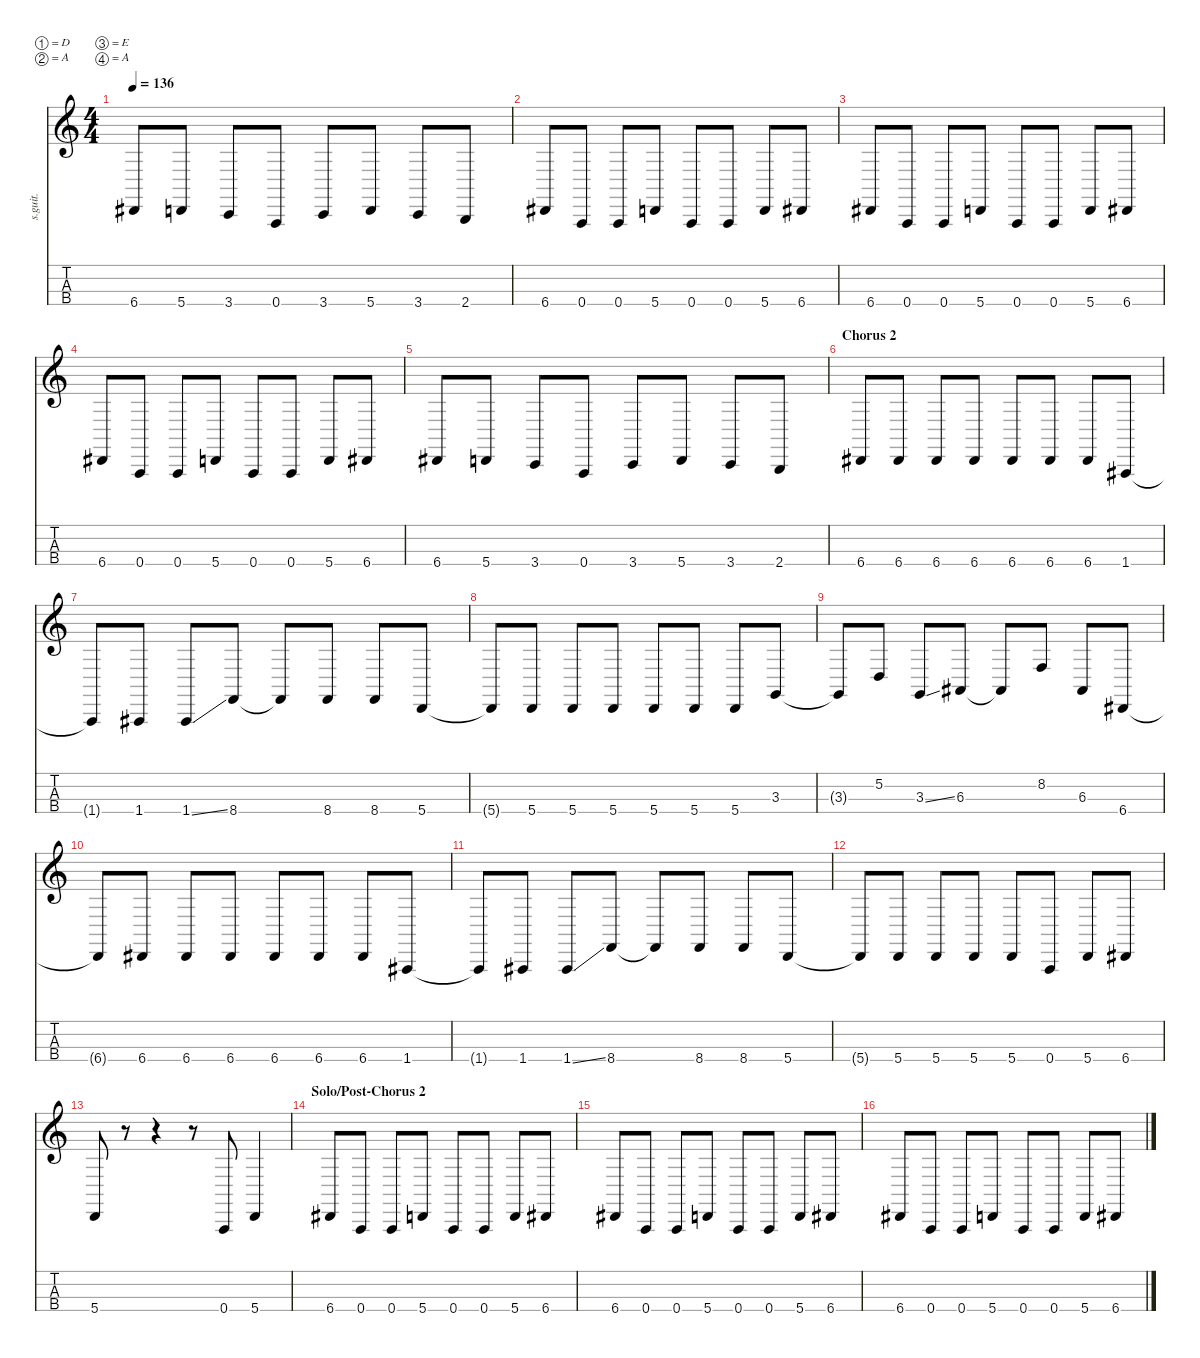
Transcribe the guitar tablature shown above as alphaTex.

\defaultSystemsLayout 4
\hideDynamics
\bracketExtendMode nobrackets
\track ("Paul Gray" "s.guit.") {instrument electricbasspick}
\staff {score tabs}
\tuning (D2 A1 E1 A0)
\ts (4 4)
\tempo 136
\clef g2
\ks c
6.4{acc #}.8{lyrics (0 "") lyrics (1 "") lyrics (2 "") lyrics (3 "") lyrics (4 "") dy fff} 5.4.8{lyrics (0 "") lyrics (1 "") lyrics (2 "") lyrics (3 "") lyrics (4 "")} 3.4.8{lyrics (0 "") lyrics (1 "") lyrics (2 "") lyrics (3 "") lyrics (4 "")} 0.4.8{lyrics (0 "") lyrics (1 "") lyrics (2 "") lyrics (3 "") lyrics (4 "")} 3.4.8{lyrics (0 "") lyrics (1 "") lyrics (2 "") lyrics (3 "") lyrics (4 "")} 5.4.8{lyrics (0 "") lyrics (1 "") lyrics (2 "") lyrics (3 "") lyrics (4 "")} 3.4.8{lyrics (0 "") lyrics (1 "") lyrics (2 "") lyrics (3 "") lyrics (4 "")} 2.4.8{lyrics (0 "") lyrics (1 "") lyrics (2 "") lyrics (3 "") lyrics (4 "")} |
6.4{acc #}.8{lyrics (0 "") lyrics (1 "") lyrics (2 "") lyrics (3 "") lyrics (4 "")} 0.4.8{lyrics (0 "") lyrics (1 "") lyrics (2 "") lyrics (3 "") lyrics (4 "")} 0.4.8{lyrics (0 "") lyrics (1 "") lyrics (2 "") lyrics (3 "") lyrics (4 "")} 5.4.8{lyrics (0 "") lyrics (1 "") lyrics (2 "") lyrics (3 "") lyrics (4 "")} 0.4.8{lyrics (0 "") lyrics (1 "") lyrics (2 "") lyrics (3 "") lyrics (4 "")} 0.4.8{lyrics (0 "") lyrics (1 "") lyrics (2 "") lyrics (3 "") lyrics (4 "")} 5.4.8{lyrics (0 "") lyrics (1 "") lyrics (2 "") lyrics (3 "") lyrics (4 "")} 6.4{acc #}.8{lyrics (0 "") lyrics (1 "") lyrics (2 "") lyrics (3 "") lyrics (4 "")} |
6.4{acc #}.8{lyrics (0 "") lyrics (1 "") lyrics (2 "") lyrics (3 "") lyrics (4 "")} 0.4.8{lyrics (0 "") lyrics (1 "") lyrics (2 "") lyrics (3 "") lyrics (4 "")} 0.4.8{lyrics (0 "") lyrics (1 "") lyrics (2 "") lyrics (3 "") lyrics (4 "")} 5.4.8{lyrics (0 "") lyrics (1 "") lyrics (2 "") lyrics (3 "") lyrics (4 "")} 0.4.8{lyrics (0 "") lyrics (1 "") lyrics (2 "") lyrics (3 "") lyrics (4 "")} 0.4.8{lyrics (0 "") lyrics (1 "") lyrics (2 "") lyrics (3 "") lyrics (4 "")} 5.4.8{lyrics (0 "") lyrics (1 "") lyrics (2 "") lyrics (3 "") lyrics (4 "")} 6.4{acc #}.8{lyrics (0 "") lyrics (1 "") lyrics (2 "") lyrics (3 "") lyrics (4 "")} |
6.4{acc #}.8{lyrics (0 "") lyrics (1 "") lyrics (2 "") lyrics (3 "") lyrics (4 "")} 0.4.8{lyrics (0 "") lyrics (1 "") lyrics (2 "") lyrics (3 "") lyrics (4 "")} 0.4.8{lyrics (0 "") lyrics (1 "") lyrics (2 "") lyrics (3 "") lyrics (4 "")} 5.4.8{lyrics (0 "") lyrics (1 "") lyrics (2 "") lyrics (3 "") lyrics (4 "")} 0.4.8{lyrics (0 "") lyrics (1 "") lyrics (2 "") lyrics (3 "") lyrics (4 "")} 0.4.8{lyrics (0 "") lyrics (1 "") lyrics (2 "") lyrics (3 "") lyrics (4 "")} 5.4.8{lyrics (0 "") lyrics (1 "") lyrics (2 "") lyrics (3 "") lyrics (4 "")} 6.4{acc #}.8{lyrics (0 "") lyrics (1 "") lyrics (2 "") lyrics (3 "") lyrics (4 "")} |
6.4{acc #}.8{lyrics (0 "") lyrics (1 "") lyrics (2 "") lyrics (3 "") lyrics (4 "")} 5.4.8{lyrics (0 "") lyrics (1 "") lyrics (2 "") lyrics (3 "") lyrics (4 "")} 3.4.8{lyrics (0 "") lyrics (1 "") lyrics (2 "") lyrics (3 "") lyrics (4 "")} 0.4.8{lyrics (0 "") lyrics (1 "") lyrics (2 "") lyrics (3 "") lyrics (4 "")} 3.4.8{lyrics (0 "") lyrics (1 "") lyrics (2 "") lyrics (3 "") lyrics (4 "")} 5.4.8{lyrics (0 "") lyrics (1 "") lyrics (2 "") lyrics (3 "") lyrics (4 "")} 3.4.8{lyrics (0 "") lyrics (1 "") lyrics (2 "") lyrics (3 "") lyrics (4 "")} 2.4.8{lyrics (0 "") lyrics (1 "") lyrics (2 "") lyrics (3 "") lyrics (4 "")} |
\section ("" "Chorus 2")
6.4{acc #}.8{lyrics (0 "") lyrics (1 "") lyrics (2 "") lyrics (3 "") lyrics (4 "")} 6.4{acc #}.8{lyrics (0 "") lyrics (1 "") lyrics (2 "") lyrics (3 "") lyrics (4 "")} 6.4{acc #}.8{lyrics (0 "") lyrics (1 "") lyrics (2 "") lyrics (3 "") lyrics (4 "")} 6.4{acc #}.8{lyrics (0 "") lyrics (1 "") lyrics (2 "") lyrics (3 "") lyrics (4 "")} 6.4{acc #}.8{lyrics (0 "") lyrics (1 "") lyrics (2 "") lyrics (3 "") lyrics (4 "")} 6.4{acc #}.8{lyrics (0 "") lyrics (1 "") lyrics (2 "") lyrics (3 "") lyrics (4 "")} 6.4{acc #}.8{lyrics (0 "") lyrics (1 "") lyrics (2 "") lyrics (3 "") lyrics (4 "")} 1.4{acc #}.8{lyrics (0 "") lyrics (1 "") lyrics (2 "") lyrics (3 "") lyrics (4 "")} |
1.4{t acc #}.8{lyrics (0 "") lyrics (1 "") lyrics (2 "") lyrics (3 "") lyrics (4 "")} 1.4{acc #}.8{lyrics (0 "") lyrics (1 "") lyrics (2 "") lyrics (3 "") lyrics (4 "")} 1.4{ss acc #}.8{lyrics (0 "") lyrics (1 "") lyrics (2 "") lyrics (3 "") lyrics (4 "")} 8.4.8{lyrics (0 "") lyrics (1 "") lyrics (2 "") lyrics (3 "") lyrics (4 "")} 8.4{t}.8{lyrics (0 "") lyrics (1 "") lyrics (2 "") lyrics (3 "") lyrics (4 "")} 8.4.8{lyrics (0 "") lyrics (1 "") lyrics (2 "") lyrics (3 "") lyrics (4 "")} 8.4.8{lyrics (0 "") lyrics (1 "") lyrics (2 "") lyrics (3 "") lyrics (4 "")} 5.4.8{lyrics (0 "") lyrics (1 "") lyrics (2 "") lyrics (3 "") lyrics (4 "")} |
5.4{t}.8{lyrics (0 "") lyrics (1 "") lyrics (2 "") lyrics (3 "") lyrics (4 "")} 5.4.8{lyrics (0 "") lyrics (1 "") lyrics (2 "") lyrics (3 "") lyrics (4 "")} 5.4.8{lyrics (0 "") lyrics (1 "") lyrics (2 "") lyrics (3 "") lyrics (4 "")} 5.4.8{lyrics (0 "") lyrics (1 "") lyrics (2 "") lyrics (3 "") lyrics (4 "")} 5.4.8{lyrics (0 "") lyrics (1 "") lyrics (2 "") lyrics (3 "") lyrics (4 "")} 5.4.8{lyrics (0 "") lyrics (1 "") lyrics (2 "") lyrics (3 "") lyrics (4 "")} 5.4.8{lyrics (0 "") lyrics (1 "") lyrics (2 "") lyrics (3 "") lyrics (4 "")} 3.3.8{lyrics (0 "") lyrics (1 "") lyrics (2 "") lyrics (3 "") lyrics (4 "")} |
3.3{t}.8{lyrics (0 "") lyrics (1 "") lyrics (2 "") lyrics (3 "") lyrics (4 "")} 5.2.8{lyrics (0 "") lyrics (1 "") lyrics (2 "") lyrics (3 "") lyrics (4 "")} 3.3{ss}.8{lyrics (0 "") lyrics (1 "") lyrics (2 "") lyrics (3 "") lyrics (4 "")} 6.3{acc #}.8{lyrics (0 "") lyrics (1 "") lyrics (2 "") lyrics (3 "") lyrics (4 "")} 6.3{t acc #}.8{lyrics (0 "") lyrics (1 "") lyrics (2 "") lyrics (3 "") lyrics (4 "")} 8.2.8{lyrics (0 "") lyrics (1 "") lyrics (2 "") lyrics (3 "") lyrics (4 "")} 6.3{acc #}.8{lyrics (0 "") lyrics (1 "") lyrics (2 "") lyrics (3 "") lyrics (4 "")} 6.4{acc #}.8{lyrics (0 "") lyrics (1 "") lyrics (2 "") lyrics (3 "") lyrics (4 "")} |
6.4{t acc #}.8{lyrics (0 "") lyrics (1 "") lyrics (2 "") lyrics (3 "") lyrics (4 "")} 6.4{acc #}.8{lyrics (0 "") lyrics (1 "") lyrics (2 "") lyrics (3 "") lyrics (4 "")} 6.4{acc #}.8{lyrics (0 "") lyrics (1 "") lyrics (2 "") lyrics (3 "") lyrics (4 "")} 6.4{acc #}.8{lyrics (0 "") lyrics (1 "") lyrics (2 "") lyrics (3 "") lyrics (4 "")} 6.4{acc #}.8{lyrics (0 "") lyrics (1 "") lyrics (2 "") lyrics (3 "") lyrics (4 "")} 6.4{acc #}.8{lyrics (0 "") lyrics (1 "") lyrics (2 "") lyrics (3 "") lyrics (4 "")} 6.4{acc #}.8{lyrics (0 "") lyrics (1 "") lyrics (2 "") lyrics (3 "") lyrics (4 "")} 1.4{acc #}.8{lyrics (0 "") lyrics (1 "") lyrics (2 "") lyrics (3 "") lyrics (4 "")} |
1.4{t acc #}.8{lyrics (0 "") lyrics (1 "") lyrics (2 "") lyrics (3 "") lyrics (4 "")} 1.4{acc #}.8{lyrics (0 "") lyrics (1 "") lyrics (2 "") lyrics (3 "") lyrics (4 "")} 1.4{ss acc #}.8{lyrics (0 "") lyrics (1 "") lyrics (2 "") lyrics (3 "") lyrics (4 "")} 8.4.8{lyrics (0 "") lyrics (1 "") lyrics (2 "") lyrics (3 "") lyrics (4 "")} 8.4{t}.8{lyrics (0 "") lyrics (1 "") lyrics (2 "") lyrics (3 "") lyrics (4 "")} 8.4.8{lyrics (0 "") lyrics (1 "") lyrics (2 "") lyrics (3 "") lyrics (4 "")} 8.4.8{lyrics (0 "") lyrics (1 "") lyrics (2 "") lyrics (3 "") lyrics (4 "")} 5.4.8{lyrics (0 "") lyrics (1 "") lyrics (2 "") lyrics (3 "") lyrics (4 "")} |
5.4{t}.8{lyrics (0 "") lyrics (1 "") lyrics (2 "") lyrics (3 "") lyrics (4 "")} 5.4.8{lyrics (0 "") lyrics (1 "") lyrics (2 "") lyrics (3 "") lyrics (4 "")} 5.4.8{lyrics (0 "") lyrics (1 "") lyrics (2 "") lyrics (3 "") lyrics (4 "")} 5.4.8{lyrics (0 "") lyrics (1 "") lyrics (2 "") lyrics (3 "") lyrics (4 "")} 5.4.8{lyrics (0 "") lyrics (1 "") lyrics (2 "") lyrics (3 "") lyrics (4 "")} 0.4.8{lyrics (0 "") lyrics (1 "") lyrics (2 "") lyrics (3 "") lyrics (4 "")} 5.4.8{lyrics (0 "") lyrics (1 "") lyrics (2 "") lyrics (3 "") lyrics (4 "")} 6.4{acc #}.8{lyrics (0 "") lyrics (1 "") lyrics (2 "") lyrics (3 "") lyrics (4 "")} |
5.4.8{lyrics (0 "") lyrics (1 "") lyrics (2 "") lyrics (3 "") lyrics (4 "")} r.8 r.4 r.8 0.4.8{lyrics (0 "") lyrics (1 "") lyrics (2 "") lyrics (3 "") lyrics (4 "")} 5.4.4{lyrics (0 "") lyrics (1 "") lyrics (2 "") lyrics (3 "") lyrics (4 "")} |
\section ("" "Solo/Post-Chorus 2")
6.4{acc #}.8{lyrics (0 "") lyrics (1 "") lyrics (2 "") lyrics (3 "") lyrics (4 "")} 0.4.8{lyrics (0 "") lyrics (1 "") lyrics (2 "") lyrics (3 "") lyrics (4 "")} 0.4.8{lyrics (0 "") lyrics (1 "") lyrics (2 "") lyrics (3 "") lyrics (4 "")} 5.4.8{lyrics (0 "") lyrics (1 "") lyrics (2 "") lyrics (3 "") lyrics (4 "")} 0.4.8{lyrics (0 "") lyrics (1 "") lyrics (2 "") lyrics (3 "") lyrics (4 "")} 0.4.8{lyrics (0 "") lyrics (1 "") lyrics (2 "") lyrics (3 "") lyrics (4 "")} 5.4.8{lyrics (0 "") lyrics (1 "") lyrics (2 "") lyrics (3 "") lyrics (4 "")} 6.4{acc #}.8{lyrics (0 "") lyrics (1 "") lyrics (2 "") lyrics (3 "") lyrics (4 "")} |
6.4{acc #}.8{lyrics (0 "") lyrics (1 "") lyrics (2 "") lyrics (3 "") lyrics (4 "")} 0.4.8{lyrics (0 "") lyrics (1 "") lyrics (2 "") lyrics (3 "") lyrics (4 "")} 0.4.8{lyrics (0 "") lyrics (1 "") lyrics (2 "") lyrics (3 "") lyrics (4 "")} 5.4.8{lyrics (0 "") lyrics (1 "") lyrics (2 "") lyrics (3 "") lyrics (4 "")} 0.4.8{lyrics (0 "") lyrics (1 "") lyrics (2 "") lyrics (3 "") lyrics (4 "")} 0.4.8{lyrics (0 "") lyrics (1 "") lyrics (2 "") lyrics (3 "") lyrics (4 "")} 5.4.8{lyrics (0 "") lyrics (1 "") lyrics (2 "") lyrics (3 "") lyrics (4 "")} 6.4{acc #}.8{lyrics (0 "") lyrics (1 "") lyrics (2 "") lyrics (3 "") lyrics (4 "")} |
6.4{acc #}.8{lyrics (0 "") lyrics (1 "") lyrics (2 "") lyrics (3 "") lyrics (4 "")} 0.4.8{lyrics (0 "") lyrics (1 "") lyrics (2 "") lyrics (3 "") lyrics (4 "")} 0.4.8{lyrics (0 "") lyrics (1 "") lyrics (2 "") lyrics (3 "") lyrics (4 "")} 5.4.8{lyrics (0 "") lyrics (1 "") lyrics (2 "") lyrics (3 "") lyrics (4 "")} 0.4.8{lyrics (0 "") lyrics (1 "") lyrics (2 "") lyrics (3 "") lyrics (4 "")} 0.4.8{lyrics (0 "") lyrics (1 "") lyrics (2 "") lyrics (3 "") lyrics (4 "")} 5.4.8{lyrics (0 "") lyrics (1 "") lyrics (2 "") lyrics (3 "") lyrics (4 "")} 6.4{acc #}.8{lyrics (0 "") lyrics (1 "") lyrics (2 "") lyrics (3 "") lyrics (4 "")}
